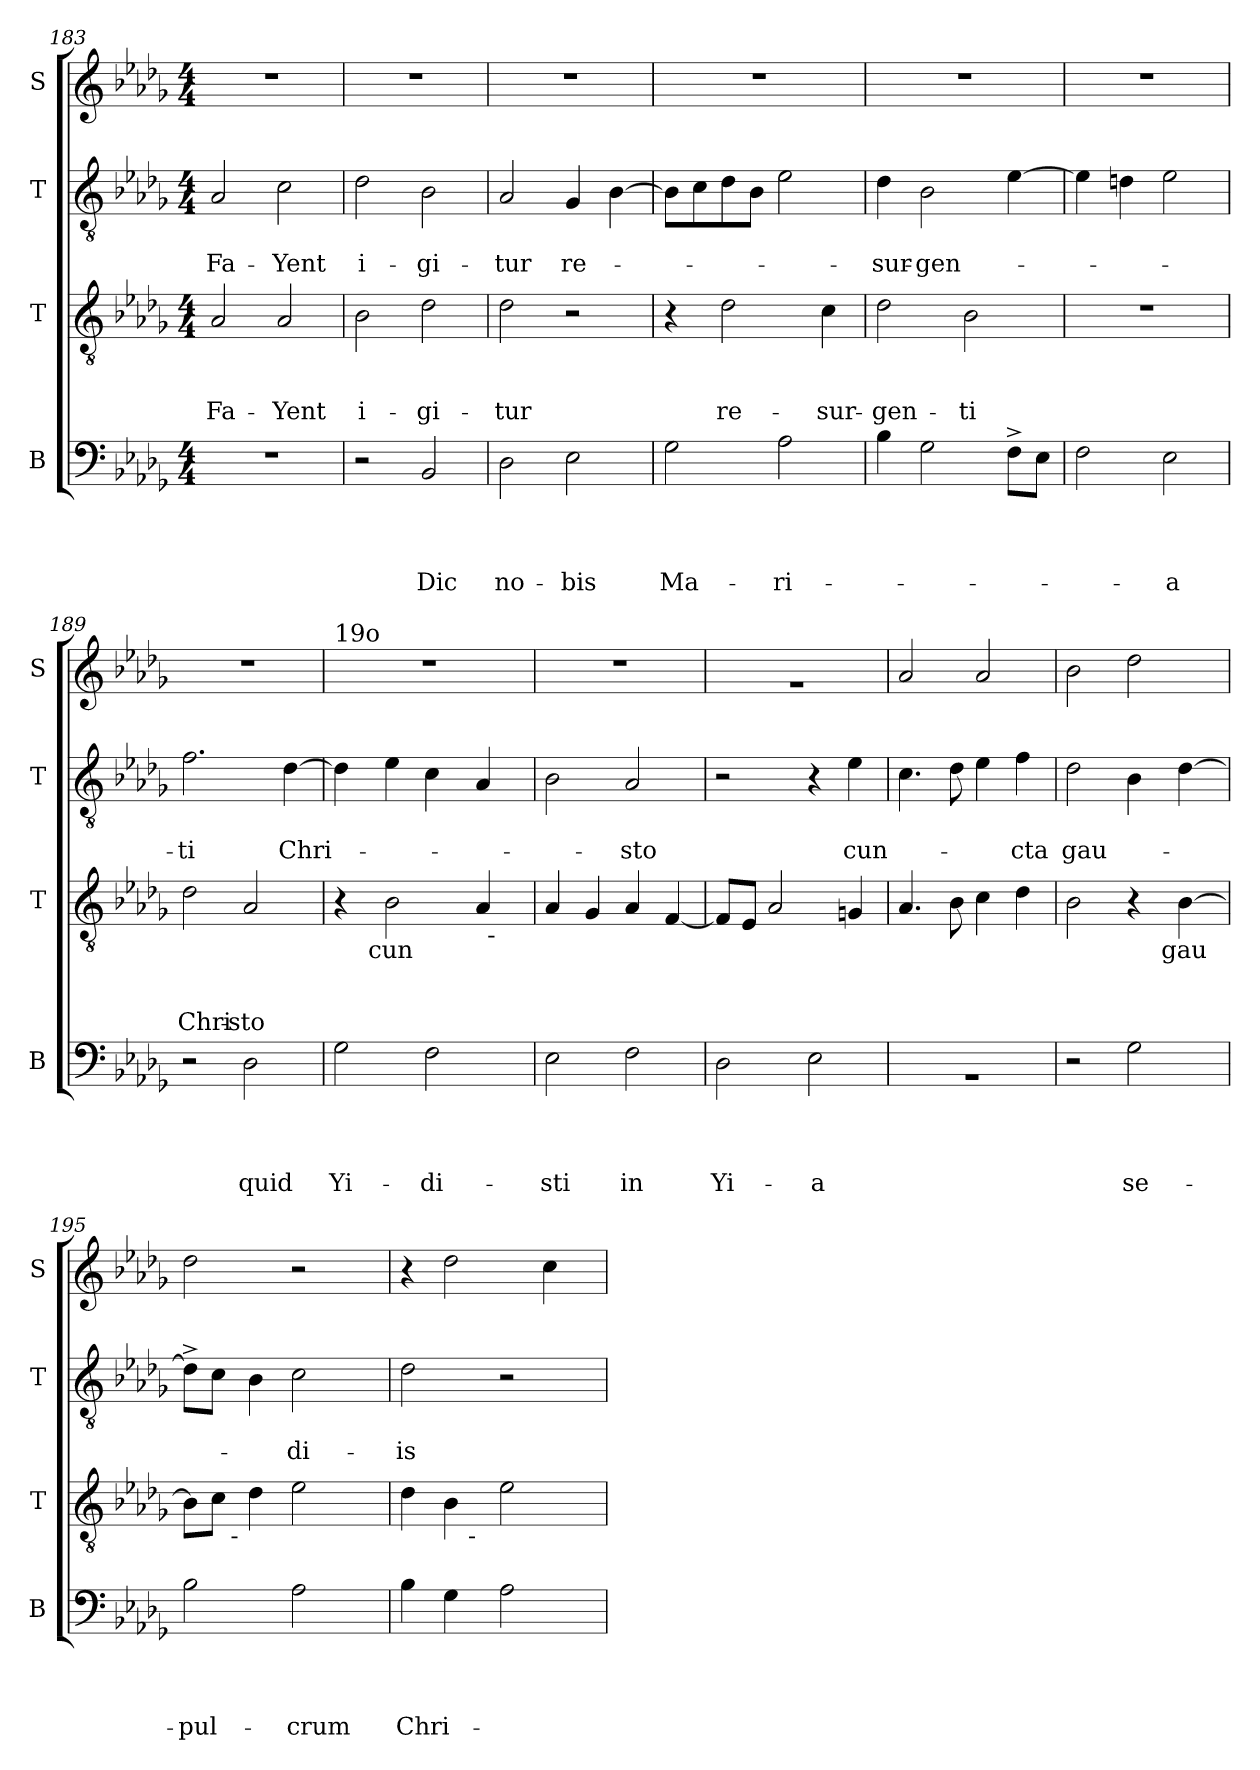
**kern	**text	**text	**text	**text	**kern	**text	**text	**text	**kern	**text	**text	**kern
*part4	*part4	*part4	*part4	*part4	*part3	*part3	*part3	*part3	*part2	*part2	*part2	*part1
*staff4	*staff4	*staff4	*staff4	*staff4	*staff3	*staff3	*staff3	*staff3	*staff2	*staff2	*staff2	*staff1
*I"B	*	*	*	*	*I"T	*	*	*	*I"T	*	*	*I"S
*I'B	*	*	*	*	*I'T	*	*	*	*I'T	*	*	*I'S
!!LO:PB:g=z
*clefF4	*	*	*	*	*clefGv2	*	*	*	*clefGv2	*	*	*clefG2
*k[b-e-a-d-g-]	*	*	*	*	*k[b-e-a-d-g-]	*	*	*	*k[b-e-a-d-g-]	*	*	*k[b-e-a-d-g-]
*D-:	*	*	*	*	*D-:	*	*	*	*D-:	*	*	*D-:
*M4/4	*	*	*	*	*M4/4	*	*	*	*M4/4	*	*	*M4/4
=183	=183	=183	=183	=183	=183	=183	=183	=183	=183	=183	=183	=183
!	!	!	!	!	!	!	!	!LO:LY:b	!	!	!LO:LY:b	!
1r	.	.	.	.	2A-/	.	.	Fa-	2A-/	.	Fa-	1r
!	!	!	!	!	!	!	!	!LO:LY:b	!	!	!LO:LY:b	!
.	.	.	.	.	2A-/	.	.	-Yent	2c\	.	-Yent	.
=184	=184	=184	=184	=184	=184	=184	=184	=184	=184	=184	=184	=184
!	!	!	!	!	!	!	!	!LO:LY:b	!	!	!LO:LY:b	!
2r	.	.	.	.	2B-\	.	.	i-	2d-\	.	i-	1r
!	!	!	!	!LO:LY:b	!	!	!	!LO:LY:b	!	!	!LO:LY:b	!
2BB-/	.	.	.	Dic	2d-\	.	.	-gi-	2B-\	.	-gi-	.
=185	=185	=185	=185	=185	=185	=185	=185	=185	=185	=185	=185	=185
!	!	!	!	!LO:LY:b	!	!	!	!LO:LY:b	!	!	!LO:LY:b	!
2D-\	.	.	.	no-	2d-\	.	.	-tur	2A-/	.	-tur	1r
!	!	!	!	!LO:LY:b	!	!	!	!	!	!	!LO:LY:b	!
2E-\	.	.	.	-bis	2r	.	.	.	4G-/	.	re-	.
.	.	.	.	.	.	.	.	.	[>4B-\	.	.	.
=186	=186	=186	=186	=186	=186	=186	=186	=186	=186	=186	=186	=186
!	!	!	!	!LO:LY:b	!	!	!	!	!	!	!	!
2G-\	.	.	.	Ma-	4r	.	.	.	8B-\L]	.	.	1r
.	.	.	.	.	.	.	.	.	8c\	.	.	.
!	!	!	!	!	!	!	!	!LO:LY:b	!	!	!	!
.	.	.	.	.	2d-\	.	.	re-	8d-\	.	.	.
.	.	.	.	.	.	.	.	.	8B-\J	.	.	.
!	!	!	!	!LO:LY:b	!	!	!	!	!	!	!	!
2A-\	.	.	.	-ri-	.	.	.	.	2e-\	.	.	.
!	!	!	!	!	!	!	!	!LO:LY:b	!	!	!	!
.	.	.	.	.	4c\	.	.	-sur-	.	.	.	.
=187	=187	=187	=187	=187	=187	=187	=187	=187	=187	=187	=187	=187
!	!	!	!	!	!	!	!	!LO:LY:b	!	!	!LO:LY:b	!
4B-\	.	.	.	.	2d-\	.	.	-gen-	4d-\	.	-sur-	1r
!	!	!	!	!	!	!	!	!	!	!	!LO:LY:b	!
2G-\	.	.	.	.	.	.	.	.	2B-\	.	-gen-	.
!	!	!	!	!	!	!	!	!LO:LY:b	!	!	!	!
.	.	.	.	.	2B-\	.	.	-ti	.	.	.	.
8F^>\L	.	.	.	.	.	.	.	.	[>4e-\	.	.	.
8E-\J	.	.	.	.	.	.	.	.	.	.	.	.
=188	=188	=188	=188	=188	=188	=188	=188	=188	=188	=188	=188	=188
2F\	.	.	.	.	1r	.	.	.	4e-\]	.	.	1r
.	.	.	.	.	.	.	.	.	4dn\	.	.	.
!	!	!	!	!LO:LY:b	!	!	!	!	!	!	!	!
2E-\	.	.	.	-a	.	.	.	.	2e-\	.	.	.
=189	=189	=189	=189	=189	=189	=189	=189	=189	=189	=189	=189	=189
!	!	!	!	!	!	!	!	!LO:LY:b	!	!	!LO:LY:b	!
2r	.	.	.	.	2d-\	.	.	Chri-	2.f\	.	-ti	1r
!	!	!	!	!LO:LY:b	!	!	!	!LO:LY:b	!	!	!	!
2D-\	.	.	.	quid	2A-/	.	.	-sto	.	.	.	.
!	!	!	!	!	!	!	!	!	!	!	!LO:LY:b	!
.	.	.	.	.	.	.	.	.	[<4d-\	.	Chri-	.
!!LO:LB:g=z
=190	=190	=190	=190	=190	=190	=190	=190	=190	=190	=190	=190	=190
!	!	!	!	!	!	!	!	!	!	!	!	!LO:TX:a:t=19o
!	!	!	!	!LO:LY:b	!	!	!	!	!	!	!	!
*	*	*	*	*	*^	*	*	*	*	*	*	*
*	*	*	*	*	*	*^	*	*	*	*	*	*	*
2G-\	.	.	.	Yi-	4r	8.ryy	2ryy	.	.	.	4d-\]	.	.	1r
!	!	!	!	!	!	!LO:TX:b:t=cun	!	!	!	!	!	!	!	!
.	.	.	.	.	.	2ryy	.	.	.	.	.	.	.	.
.	.	.	.	.	2B-\	.	.	.	.	.	4e-\	.	.	.
!	!	!	!	!LO:LY:b	!	!	!	!	!	!	!	!	!	!
2F\	.	.	.	-di-	.	.	4ryy	.	.	.	4c\	.	.	.
.	.	.	.	.	.	4ryy	.	.	.	.	.	.	.	.
.	.	.	.	.	4A-/	.	32ryy	.	.	.	4A-/	.	.	.
!	!	!	!	!	!	!	!LO:TX:b:t=-	!	!	!	!	!	!	!
.	.	.	.	.	.	.	8..ryy	.	.	.	.	.	.	.
.	.	.	.	.	.	16ryy	.	.	.	.	.	.	.	.
=191	=191	=191	=191	=191	=191	=191	=191	=191	=191	=191	=191	=191	=191	=191
!	!	!	!	!	!LO:TX:b:t=cta	!	!	!	!	!	!	!	!	!
!	!	!	!	!LO:LY:b	!	!	!	!	!	!	!	!	!	!
*	*	*	*	*	*v	*v	*v	*	*	*	*	*	*	*
2E-\	.	.	.	-sti	4A-/	.	.	.	2B-\	.	.	1r
.	.	.	.	.	4G-/	.	.	.	.	.	.	.
!	!	!	!	!LO:LY:b	!	!	!	!	!	!	!LO:LY:b	!
2F\	.	.	.	in	4A-/	.	.	.	2A-/	.	-sto	.
.	.	.	.	.	[<4F/	.	.	.	.	.	.	.
=192	=192	=192	=192	=192	=192	=192	=192	=192	=192	=192	=192	=192
!	!	!	!	!LO:LY:b	!	!	!	!	!	!	!	!
2D-\	.	.	.	Yi-	8F/L]	.	.	.	2r	.	.	1ra
.	.	.	.	.	8E-/J	.	.	.	.	.	.	.
.	.	.	.	.	2A-/	.	.	.	.	.	.	.
!	!	!	!	!LO:LY:b	!	!	!	!	!	!	!	!
2E-\	.	.	.	-a	.	.	.	.	4r	.	.	.
!	!	!	!	!	!	!	!	!	!	!	!LO:LY:b	!
.	.	.	.	.	4Gn/	.	.	.	4e-\	.	cun-	.
=193	=193	=193	=193	=193	=193	=193	=193	=193	=193	=193	=193	=193
1rC	.	.	.	.	4.A-/	.	.	.	4.c\	.	.	2a-/
.	.	.	.	.	8B-\	.	.	.	8d-\	.	.	.
.	.	.	.	.	4c\	.	.	.	4e-\	.	.	2a-/
!	!	!	!	!	!	!	!	!	!	!	!LO:LY:b	!
.	.	.	.	.	4d-\	.	.	.	4f\	.	-cta	.
=194	=194	=194	=194	=194	=194	=194	=194	=194	=194	=194	=194	=194
!	!	!	!	!	!	!	!	!	!	!	!LO:LY:b	!
*	*	*	*	*	*^	*	*	*	*	*	*	*
2r	.	.	.	.	2B-\	2ryy	.	.	.	2d-\	.	gau-	2b-\
!	!	!	!	!LO:LY:b	!	!	!	!	!	!	!	!	!
2G-\	.	.	.	se-	4r	8.ryy	.	.	.	4B-\	.	.	2dd-\
!	!	!	!	!	!	!LO:TX:b:t=gau	!	!	!	!	!	!	!
.	.	.	.	.	.	4ryy	.	.	.	.	.	.	.
.	.	.	.	.	[>4B-\	.	.	.	.	[>4d-\	.	.	.
.	.	.	.	.	.	16ryy	.	.	.	.	.	.	.
=195	=195	=195	=195	=195	=195	=195	=195	=195	=195	=195	=195	=195	=195
!	!	!	!	!LO:LY:b	!	!	!	!	!	!	!	!	!
2B-\	.	.	.	-pul-	8B-\L]	8.ryy	.	.	.	8d-^>\L]	.	.	2dd-\
.	.	.	.	.	8c\J	.	.	.	.	8c\J	.	.	.
!	!	!	!	!	!	!LO:TX:b:t=-	!	!	!	!	!	!	!
.	.	.	.	.	.	2ryy	.	.	.	.	.	.	.
.	.	.	.	.	4d-\	.	.	.	.	4B-\	.	.	.
!	!	!	!	!LO:LY:b	!	!	!	!	!	!	!	!LO:LY:b	!
2A-\	.	.	.	-crum	2e-\	.	.	.	.	2c\	.	-di-	2r
.	.	.	.	.	.	4ryy	.	.	.	.	.	.	.
.	.	.	.	.	.	16ryy	.	.	.	.	.	.	.
=196	=196	=196	=196	=196	=196	=196	=196	=196	=196	=196	=196	=196	=196
!	!	!	!	!LO:LY:b	!	!	!	!	!	!	!	!LO:LY:b	!
4B-\	.	.	.	Chri-	4d-\	4ryy	.	.	.	2d-\	.	-is	4r
4G-\	.	.	.	.	4B-\	16.ryy	.	.	.	.	.	.	2dd-\
!	!	!	!	!	!	!LO:TX:b:t=-	!	!	!	!	!	!	!
.	.	.	.	.	.	2ryy	.	.	.	.	.	.	.
2A-\	.	.	.	.	2e-\	.	.	.	.	2r	.	.	.
.	.	.	.	.	.	.	.	.	.	.	.	.	4cc\
.	.	.	.	.	.	8ryy	.	.	.	.	.	.	.
.	.	.	.	.	.	32ryy	.	.	.	.	.	.	.
*	*	*	*	*	*v	*v	*	*	*	*	*	*	*
=	=	=	=	=	=	=	=	=	=	=	=	=
*-	*-	*-	*-	*-	*-	*-	*-	*-	*-	*-	*-	*-
